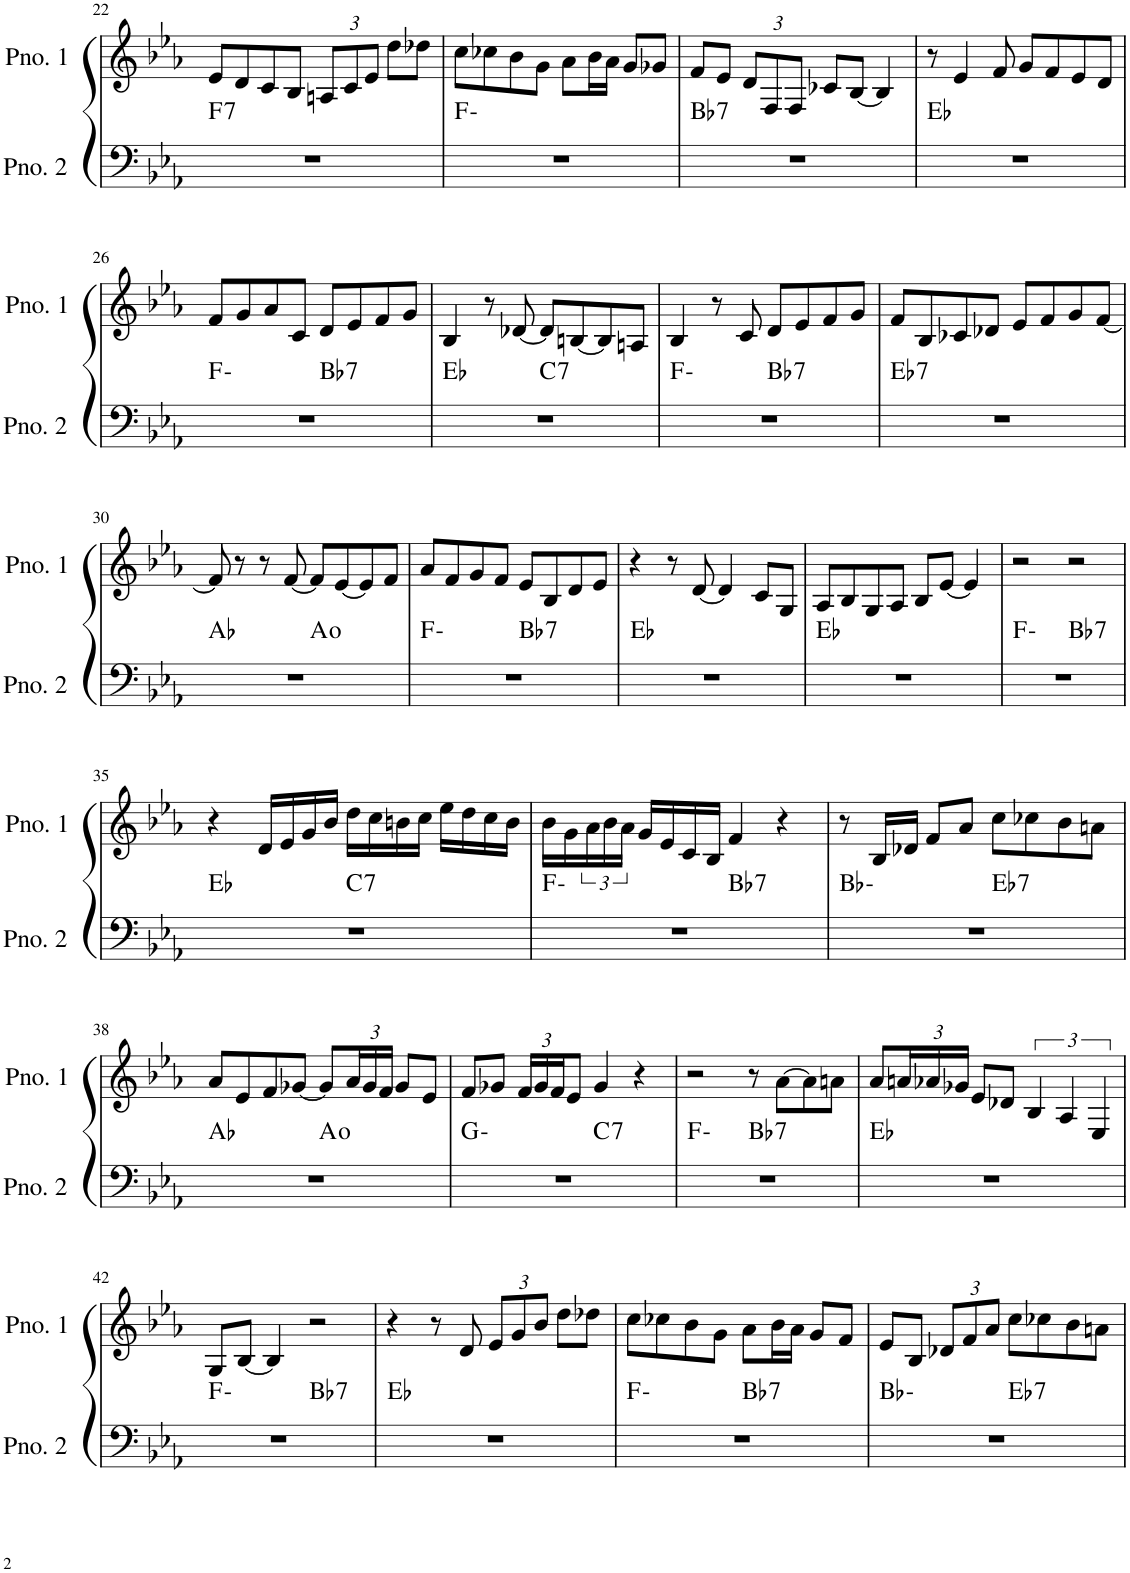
**kern	**harte	**kern
*part2	*part2	*part1
*staff2	*	*staff1
*I"ピアノ 2	*	*I"ピアノ 1
!!LO:PB:g=z
*clefF4	*	*clefG2
*k[b-e-a-]	*	*k[b-e-a-]
*M4/4	*	*M4/4
=22	=22	=22
!	!LO:H:kt=7	!
1r	F:7	8e-/L
.	.	8d/
.	.	8c/
.	.	8B-/J
*	*	*Xbrackettup
.	.	12An/L
.	.	12c/
.	.	12e-/J
.	.	8dd\L
.	.	8dd-X\J
=23	=23	=23
1r	F:min	8cc\L
.	.	8cc-X\
.	.	8b-\
.	.	8g\J
.	.	8a-\L
.	.	16b-\L
.	.	16a-\JJ
.	.	8g/L
.	.	8g-X/J
=24	=24	=24
!	!LO:H:kt=7	!
1r	Bb:7	8f/L
.	.	8e-/J
.	.	12d/L
.	.	12F/
.	.	12F/J
.	.	8c-X/L
.	.	[8B-/J
.	.	4B-/]
=25	=25	=25
1r	Eb:maj	8r
.	.	4e-/
.	.	8f/
.	.	8g/L
.	.	8f/
.	.	8e-/
.	.	8d/J
!!LO:LB:g=z
=26	=26	=26
*^	*	*
1r	2ryy	F:min	8f/L
.	.	.	8g/
.	.	.	8a-/
.	.	.	8c/J
!	!	!LO:H:kt=7	!
.	2ryy	Bb:7	8d/L
.	.	.	8e-/
.	.	.	8f/
.	.	.	8g/J
=27	=27	=27	=27
1r	2ryy	Eb:maj	4B-/
.	.	.	8r
.	.	.	[8d-X/
!	!	!LO:H:kt=7	!
.	2ryy	C:7	8d-/L]
.	.	.	[8Bn/
.	.	.	8B/]
.	.	.	8An/J
=28	=28	=28	=28
1r	2ryy	F:min	4B-/
.	.	.	8r
.	.	.	8c/
!	!	!LO:H:kt=7	!
.	2ryy	Bb:7	8d/L
.	.	.	8e-/
.	.	.	8f/
.	.	.	8g/J
=29	=29	=29	=29
!	!	!LO:H:kt=7	!
*v	*v	*	*
1r	Eb:7	8f/L
.	.	8B-/
.	.	8c-X/
.	.	8d-X/J
.	.	8e-/L
.	.	8f/
.	.	8g/
.	.	[8f/J
!!LO:LB:g=z
=30	=30	=30
*^	*	*
1r	2ryy	Ab:maj	8f/]
.	.	.	8r
.	.	.	8r
.	.	.	[8f/
.	2ryy	A:dim	8f/L]
.	.	.	[8e-/
.	.	.	8e-/]
.	.	.	8f/J
=31	=31	=31	=31
1r	2ryy	F:min	8a-/L
.	.	.	8f/
.	.	.	8g/
.	.	.	8f/J
!	!	!LO:H:kt=7	!
.	2ryy	Bb:7	8e-/L
.	.	.	8B-/
.	.	.	8d/
.	.	.	8e-/J
*v	*v	*	*
=32	=32	=32
1r	Eb:maj	4r
.	.	8r
.	.	[8d/
.	.	4d/]
.	.	8c/L
.	.	8G/J
=33	=33	=33
1r	Eb:maj	8A-/L
.	.	8B-/
.	.	8G/
.	.	8A-/J
.	.	8B-/L
.	.	[8e-/J
.	.	4e-/]
=34	=34	=34
*^	*	*
1r	2ryy	F:min	2r
!	!	!LO:H:kt=7	!
.	2ryy	Bb:7	2r
!!LO:LB:g=z
=35	=35	=35	=35
1r	2ryy	Eb:maj	4r
.	.	.	16d/LL
.	.	.	16e-/
.	.	.	16g/
.	.	.	16b-/JJ
!	!	!LO:H:kt=7	!
.	2ryy	C:7	16dd\LL
.	.	.	16cc\
.	.	.	16bn\
.	.	.	16cc\JJ
.	.	.	16ee-\LL
.	.	.	16dd\
.	.	.	16cc\
.	.	.	16b\JJ
=36	=36	=36	=36
1r	2ryy	F:min	16b-\LL
.	.	.	16g\
*	*	*	*brackettup
.	.	.	24a-\
.	.	.	24b-\
.	.	.	24a-\JJ
.	.	.	16g/LL
.	.	.	16e-/
.	.	.	16c/
.	.	.	16B-/JJ
!	!	!LO:H:kt=7	!
.	2ryy	Bb:7	4f/
.	.	.	4r
=37	=37	=37	=37
1r	2ryy	Bb:min	8r
.	.	.	16B-/LL
.	.	.	16d-X/JJ
.	.	.	8f/L
.	.	.	8a-/J
!	!	!LO:H:kt=7	!
.	2ryy	Eb:7	8cc\L
.	.	.	8cc-X\
.	.	.	8b-\
.	.	.	8an\J
!!LO:LB:g=z
=38	=38	=38	=38
1r	2ryy	Ab:maj	8a-/L
.	.	.	8e-/
.	.	.	8f/
.	.	.	[8g-X/J
.	2ryy	A:dim	8g-/L]
*	*	*	*Xbrackettup
.	.	.	24a-/L
.	.	.	24g-/
.	.	.	24f/JJ
.	.	.	8g-/L
.	.	.	8e-/J
=39	=39	=39	=39
1r	2ryy	G:min	8f/L
.	.	.	8g-X/J
.	.	.	24f/LL
.	.	.	24g-/
.	.	.	24f/J
.	.	.	8e-/J
!	!	!LO:H:kt=7	!
.	2ryy	C:7	4g-/
.	.	.	4r
=40	=40	=40	=40
1r	2ryy	F:min	2r
!	!	!LO:H:kt=7	!
.	2ryy	Bb:7	8r
.	.	.	[8a-\L
.	.	.	8a-\]
.	.	.	8an\J
*v	*v	*	*
=41	=41	=41
1r	Eb:maj	8a-/L
.	.	24an/L
.	.	24a-X/
.	.	24g-X/JJ
.	.	8e-/L
.	.	8d-X/J
*	*	*brackettup
.	.	6B-/
.	.	6A-/
.	.	6E-/
!!LO:LB:g=z
=42	=42	=42
*^	*	*
1r	2ryy	F:min	8G/L
.	.	.	[8B-/J
.	.	.	4B-/]
!	!	!LO:H:kt=7	!
.	2ryy	Bb:7	2r
*v	*v	*	*
=43	=43	=43
1r	Eb:maj	4r
.	.	8r
.	.	8d/
*	*	*Xbrackettup
.	.	12e-/L
.	.	12g/
.	.	12b-/J
.	.	8dd\L
.	.	8dd-X\J
=44	=44	=44
*^	*	*
1r	2ryy	F:min	8cc\L
.	.	.	8cc-X\
.	.	.	8b-\
.	.	.	8g\J
!	!	!LO:H:kt=7	!
.	2ryy	Bb:7	8a-\L
.	.	.	16b-\L
.	.	.	16a-\JJ
.	.	.	8g/L
.	.	.	8f/J
=45	=45	=45	=45
1r	2ryy	Bb:min	8e-/L
.	.	.	8B-/J
.	.	.	12d-X/L
.	.	.	12f/
.	.	.	12a-/J
!	!	!LO:H:kt=7	!
.	2ryy	Eb:7	8cc\L
.	.	.	8cc-X\
.	.	.	8b-\
.	.	.	8an\J
*v	*v	*	*
=	=	=
*-	*-	*-
